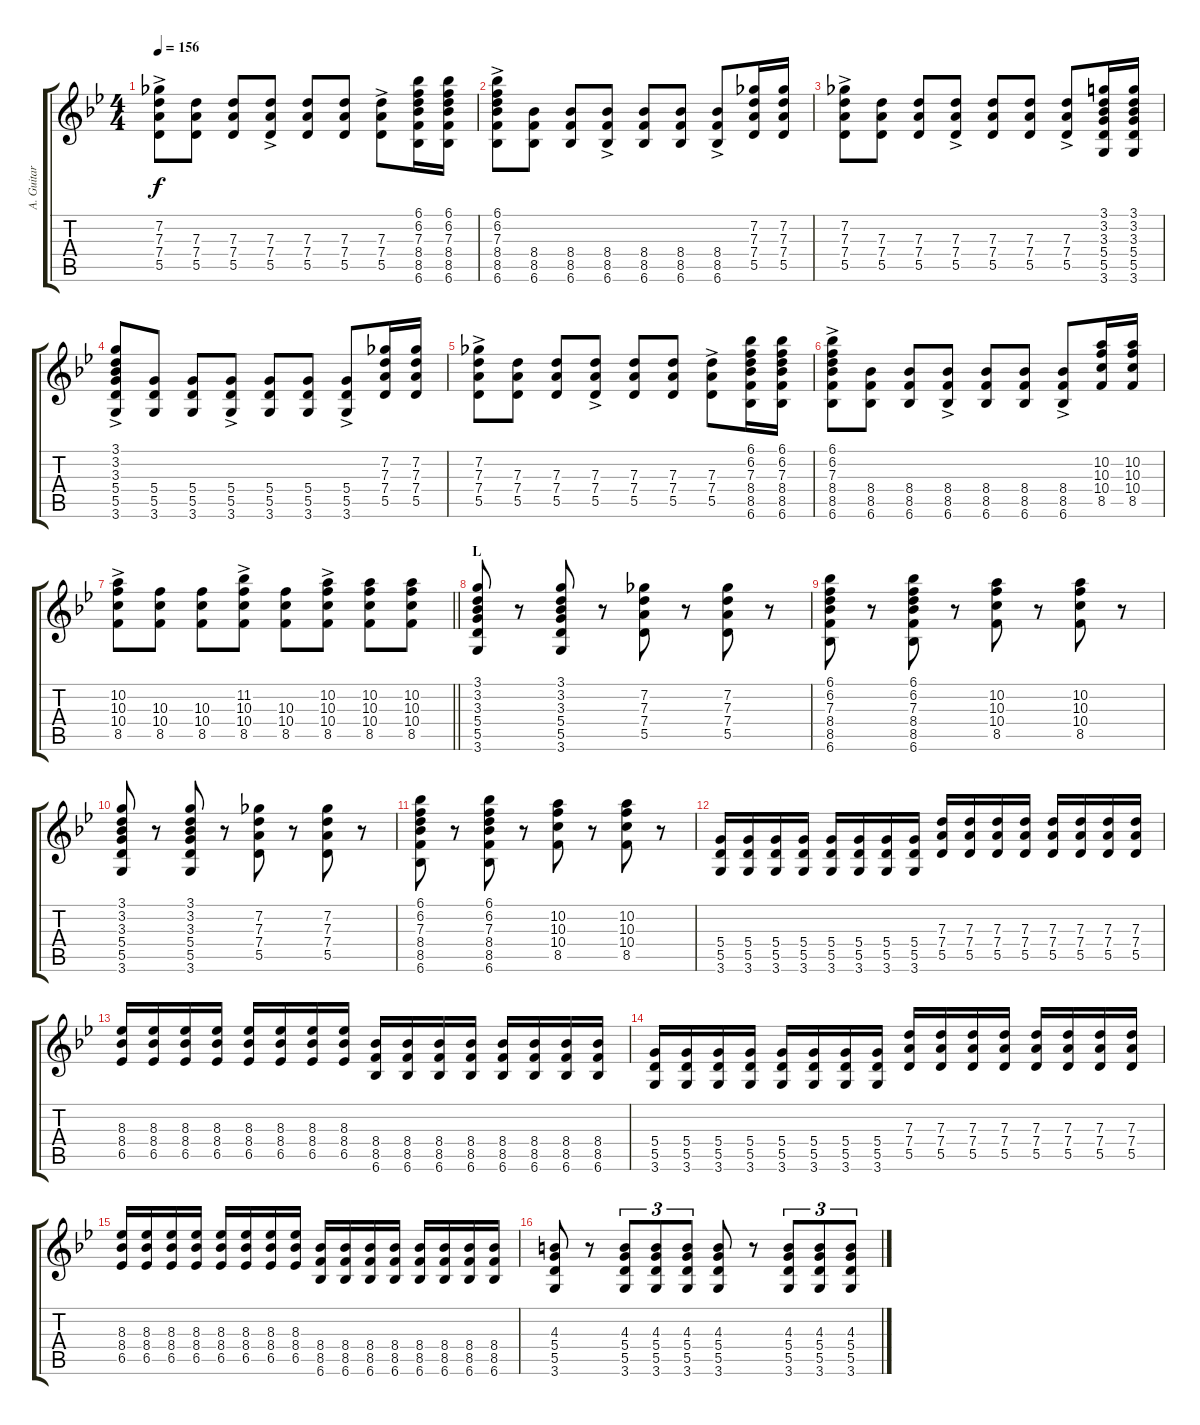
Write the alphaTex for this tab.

\track ("A. Guitar" "A. Guitar") {instrument acousticguitarsteel}
\staff {score tabs}
\tuning (E4 B3 G3 D3 A2 E2) {hide}
\ts (4 4)
\tempo 156
\clef g2
\ks bb
(7.2{ac} 7.3{ac} 7.4{ac} 5.5{ac}).8{dy f} (7.3 7.4 5.5).8 (7.3 7.4 5.5).8 (7.3{ac} 7.4{ac} 5.5{ac}).8 (7.3 7.4 5.5).8 (7.3 7.4 5.5).8 (7.3{ac} 7.4{ac} 5.5{ac}).8 (6.1 6.2 7.3 8.4 8.5 6.6).16 (6.1 6.2 7.3 8.4 8.5 6.6).16 |
(6.1{ac} 6.2{ac} 7.3{ac} 8.4{ac} 8.5{ac} 6.6{ac}).8 (8.4 8.5 6.6).8 (8.4 8.5 6.6).8 (8.4{ac} 8.5{ac} 6.6{ac}).8 (8.4 8.5 6.6).8 (8.4 8.5 6.6).8 (8.4{ac} 8.5{ac} 6.6{ac}).8 (7.2 7.3 7.4 5.5).16 (7.2 7.3 7.4 5.5).16 |
(7.2{ac} 7.3{ac} 7.4{ac} 5.5{ac}).8 (7.3 7.4 5.5).8 (7.3 7.4 5.5).8 (7.3{ac} 7.4{ac} 5.5{ac}).8 (7.3 7.4 5.5).8 (7.3 7.4 5.5).8 (7.3{ac} 7.4{ac} 5.5{ac}).8 (3.1 3.2 3.3 5.4 5.5 3.6).16 (3.1 3.2 3.3 5.4 5.5 3.6).16 |
(3.1{ac} 3.2{ac} 3.3{ac} 5.4{ac} 5.5{ac} 3.6{ac}).8 (5.4 5.5 3.6).8 (5.4 5.5 3.6).8 (5.4{ac} 5.5{ac} 3.6{ac}).8 (5.4 5.5 3.6).8 (5.4 5.5 3.6).8 (5.4{ac} 5.5{ac} 3.6{ac}).8 (7.2 7.3 7.4 5.5).16 (7.2 7.3 7.4 5.5).16 |
(7.2{ac} 7.3{ac} 7.4{ac} 5.5{ac}).8 (7.3 7.4 5.5).8 (7.3 7.4 5.5).8 (7.3{ac} 7.4{ac} 5.5{ac}).8 (7.3 7.4 5.5).8 (7.3 7.4 5.5).8 (7.3{ac} 7.4{ac} 5.5{ac}).8 (6.1 6.2 7.3 8.4 8.5 6.6).16 (6.1 6.2 7.3 8.4 8.5 6.6).16 |
(6.1{ac} 6.2{ac} 7.3{ac} 8.4{ac} 8.5{ac} 6.6{ac}).8 (8.4 8.5 6.6).8 (8.4 8.5 6.6).8 (8.4{ac} 8.5{ac} 6.6{ac}).8 (8.4 8.5 6.6).8 (8.4 8.5 6.6).8 (8.4{ac} 8.5{ac} 6.6{ac}).8 (10.2 10.3 10.4 8.5).16 (10.2 10.3 10.4 8.5).16 |
\barLineRight lightlight
(10.2{ac} 10.3{ac} 10.4{ac} 8.5{ac}).8 (10.3 10.4 8.5).8 (10.3 10.4 8.5).8 (11.2{ac} 10.3{ac} 10.4{ac} 8.5{ac}).8 (10.3 10.4 8.5).8 (10.2{ac} 10.3{ac} 10.4{ac} 8.5{ac}).8 (10.2 10.3 10.4 8.5).8 (10.2 10.3 10.4 8.5).8 |
\section ("" "L")
(3.1 3.2 3.3 5.4 5.5 3.6).8 r.8 (3.1 3.2 3.3 5.4 5.5 3.6).8 r.8 (7.2 7.3 7.4 5.5).8 r.8 (7.2 7.3 7.4 5.5).8 r.8 |
(6.1 6.2 7.3 8.4 8.5 6.6).8 r.8 (6.1 6.2 7.3 8.4 8.5 6.6).8 r.8 (10.2 10.3 10.4 8.5).8 r.8 (10.2 10.3 10.4 8.5).8 r.8 |
(3.1 3.2 3.3 5.4 5.5 3.6).8 r.8 (3.1 3.2 3.3 5.4 5.5 3.6).8 r.8 (7.2 7.3 7.4 5.5).8 r.8 (7.2 7.3 7.4 5.5).8 r.8 |
(6.1 6.2 7.3 8.4 8.5 6.6).8 r.8 (6.1 6.2 7.3 8.4 8.5 6.6).8 r.8 (10.2 10.3 10.4 8.5).8 r.8 (10.2 10.3 10.4 8.5).8 r.8 |
(5.4 5.5 3.6).16 (5.4 5.5 3.6).16 (5.4 5.5 3.6).16 (5.4 5.5 3.6).16 (5.4 5.5 3.6).16 (5.4 5.5 3.6).16 (5.4 5.5 3.6).16 (5.4 5.5 3.6).16 (7.3 7.4 5.5).16 (7.3 7.4 5.5).16 (7.3 7.4 5.5).16 (7.3 7.4 5.5).16 (7.3 7.4 5.5).16 (7.3 7.4 5.5).16 (7.3 7.4 5.5).16 (7.3 7.4 5.5).16 |
(8.3 8.4 6.5).16 (8.3 8.4 6.5).16 (8.3 8.4 6.5).16 (8.3 8.4 6.5).16 (8.3 8.4 6.5).16 (8.3 8.4 6.5).16 (8.3 8.4 6.5).16 (8.3 8.4 6.5).16 (8.4 8.5 6.6).16 (8.4 8.5 6.6).16 (8.4 8.5 6.6).16 (8.4 8.5 6.6).16 (8.4 8.5 6.6).16 (8.4 8.5 6.6).16 (8.4 8.5 6.6).16 (8.4 8.5 6.6).16 |
(5.4 5.5 3.6).16 (5.4 5.5 3.6).16 (5.4 5.5 3.6).16 (5.4 5.5 3.6).16 (5.4 5.5 3.6).16 (5.4 5.5 3.6).16 (5.4 5.5 3.6).16 (5.4 5.5 3.6).16 (7.3 7.4 5.5).16 (7.3 7.4 5.5).16 (7.3 7.4 5.5).16 (7.3 7.4 5.5).16 (7.3 7.4 5.5).16 (7.3 7.4 5.5).16 (7.3 7.4 5.5).16 (7.3 7.4 5.5).16 |
(8.3 8.4 6.5).16 (8.3 8.4 6.5).16 (8.3 8.4 6.5).16 (8.3 8.4 6.5).16 (8.3 8.4 6.5).16 (8.3 8.4 6.5).16 (8.3 8.4 6.5).16 (8.3 8.4 6.5).16 (8.4 8.5 6.6).16 (8.4 8.5 6.6).16 (8.4 8.5 6.6).16 (8.4 8.5 6.6).16 (8.4 8.5 6.6).16 (8.4 8.5 6.6).16 (8.4 8.5 6.6).16 (8.4 8.5 6.6).16 |
(4.3 5.4 5.5 3.6).8 r.8 (4.3 5.4 5.5 3.6).8{tu (3 2)} (4.3 5.4 5.5 3.6).8{tu (3 2)} (4.3 5.4 5.5 3.6).8{tu (3 2)} (4.3 5.4 5.5 3.6).8 r.8 (4.3 5.4 5.5 3.6).8{tu (3 2)} (4.3 5.4 5.5 3.6).8{tu (3 2)} (4.3 5.4 5.5 3.6).8{tu (3 2)}
